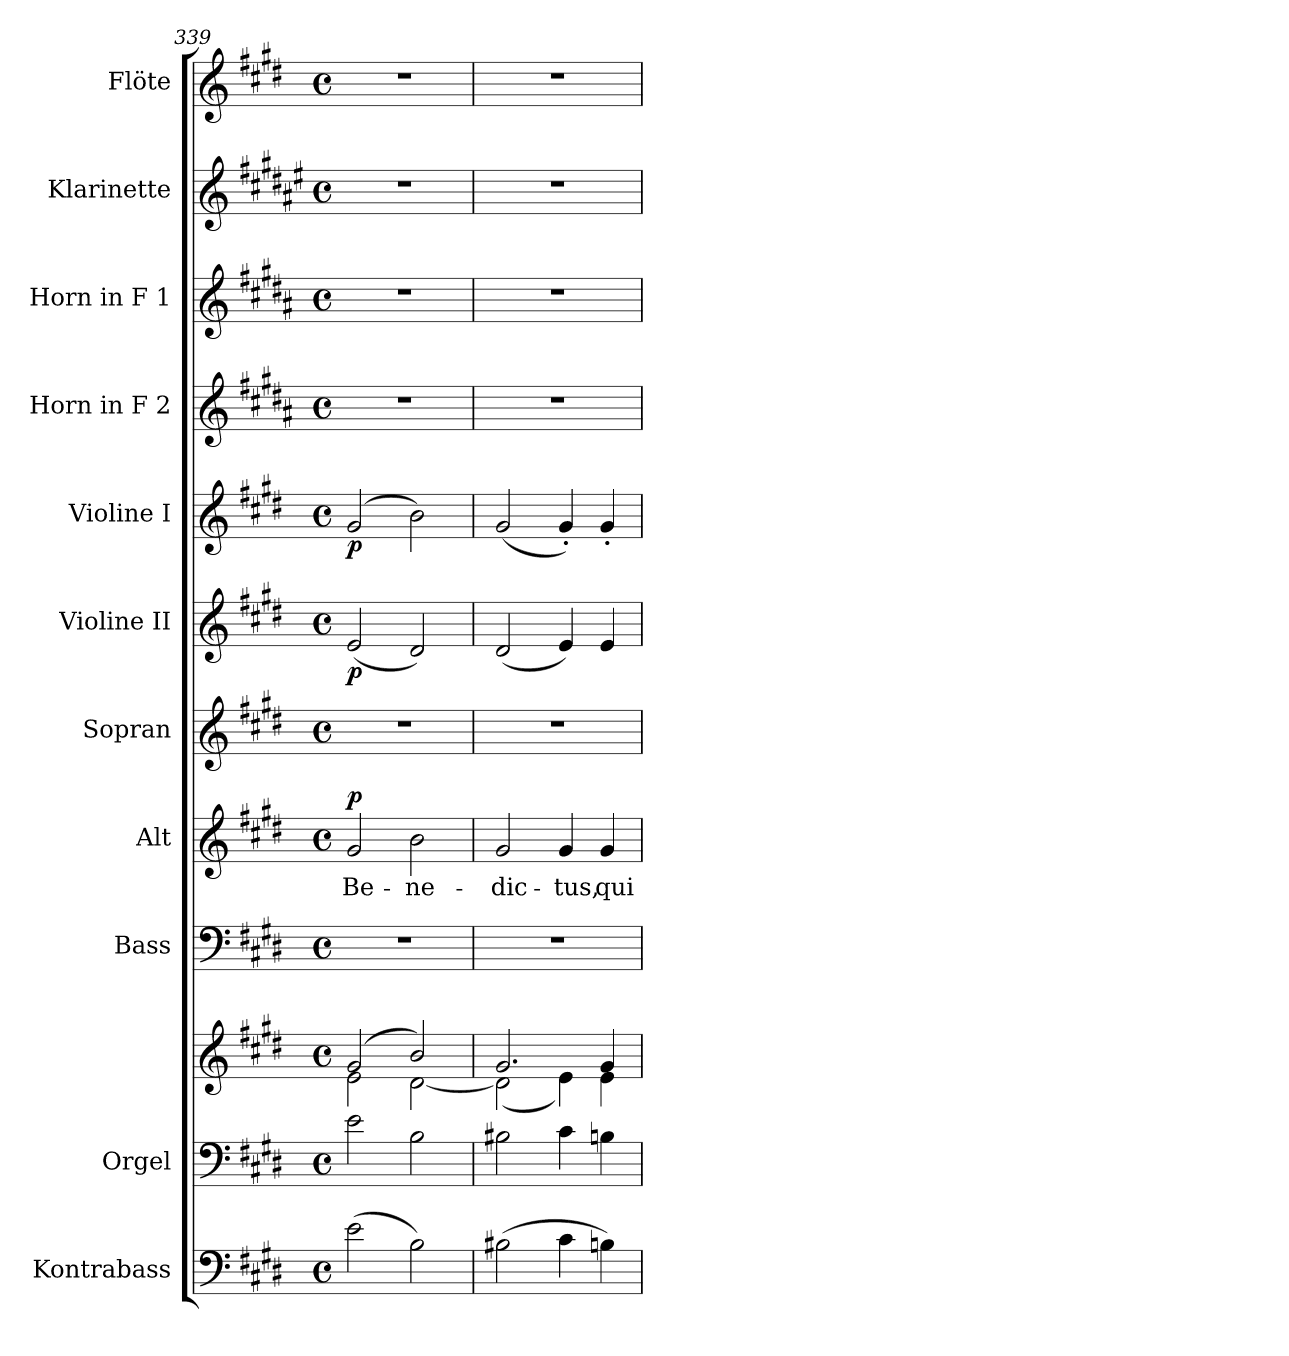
**kern	**kern	**kern	**kern	**kern	**text	**dynam	**kern	**kern	**dynam	**kern	**dynam	**kern	**kern	**kern	**kern
*part11	*part10	*part10	*part9	*part8	*part8	*part8	*part7	*part6	*part6	*part5	*part5	*part4	*part3	*part2	*part1
*staff12	*staff11	*staff10	*staff9	*staff8	*staff8	*staff8	*staff7	*staff6	*staff6	*staff5	*staff5	*staff4	*staff3	*staff2	*staff1
*I"Kontrabass	*I"Orgel	*	*I"Bass	*I"Alt	*	*	*I"Sopran	*I"Violine II	*	*I"Violine I	*	*I"Horn in F 2	*I"Horn in F 1	*I"Klarinette	*I"Flöte
*I'Kb.	*I'Org.	*	*I'B.	*I'A.	*	*	*I'S.	*I'Vl. II	*	*I'Vl. I	*	*	*	*I'Kl.	*I'Fl.
*clefF4	*clefF4	*clefG2	*clefF4	*clefG2	*	*	*clefG2	*clefG2	*	*clefG2	*	*clefG2	*clefG2	*clefG2	*clefG2
*ITrd7c12	*	*	*	*	*	*	*	*	*	*	*	*ITrd4c7	*ITrd4c7	*ITrd1c2	*
*k[f#c#g#d#]	*k[f#c#g#d#]	*k[f#c#g#d#]	*k[f#c#g#d#]	*k[f#c#g#d#]	*	*	*k[f#c#g#d#]	*k[f#c#g#d#]	*	*k[f#c#g#d#]	*	*k[f#c#g#d#]	*k[f#c#g#d#]	*k[f#c#g#d#]	*k[f#c#g#d#]
*E:	*E:	*E:	*E:	*E:	*	*	*E:	*E:	*	*E:	*	*E:	*E:	*E:	*E:
*M4/4	*M4/4	*M4/4	*M4/4	*M4/4	*	*	*M4/4	*M4/4	*	*M4/4	*	*M4/4	*M4/4	*M4/4	*M4/4
*met(c)	*met(c)	*met(c)	*met(c)	*met(c)	*	*	*met(c)	*met(c)	*	*met(c)	*	*met(c)	*met(c)	*met(c)	*met(c)
=339	=339	=339	=339	=339	=339	=339	=339	=339	=339	=339	=339	=339	=339	=339	=339
*	*	*^	*	*	*	*	*	*	*	*	*	*	*	*	*
!	!	!	!	!	!	!LO:LY:b	!LO:DY:a	!	!	!LO:DY:b	!	!LO:DY:b	!	!	!	!
(>2E\	2e\	(2g#/	2e\	1r	2g#/	Be-	p	1r	(<2e/	p	(2g#/	p	1r	1r	1r	1r
!	!	!	!	!	!	!LO:LY:b	!	!	!	!	!	!	!	!	!	!
2BB\)	2B\	2b/)	[<2d#\	.	2b\	-ne-	.	.	2d#/)	.	2b\)	.	.	.	.	.
=340	=340	=340	=340	=340	=340	=340	=340	=340	=340	=340	=340	=340	=340	=340	=340	=340
!	!	!	!	!	!	!LO:LY:b	!	!	!	!	!	!	!	!	!	!
(>2BB#X\	2B#X\	2.g#/	(<2d#\]	1r	2g#/	-dic-	.	1r	(<2d#/	.	(<2g#/	.	1r	1r	1r	1r
!	!	!	!	!	!	!LO:LY:b	!	!	!	!	!	!	!	!	!	!
4C#\	4c#\	.	4e\)	.	4g#/	-tus,	.	.	4e/)	.	4g#'</)	.	.	.	.	.
!	!	!	!	!	!	!LO:LY:b	!	!	!	!	!	!	!	!	!	!
4BBn\)	4Bn\	4g#/	4e\	.	4g#/	qui	.	.	4e/	.	4g#'</	.	.	.	.	.
*	*	*v	*v	*	*	*	*	*	*	*	*	*	*	*	*	*
=	=	=	=	=	=	=	=	=	=	=	=	=	=	=	=
*-	*-	*-	*-	*-	*-	*-	*-	*-	*-	*-	*-	*-	*-	*-	*-
